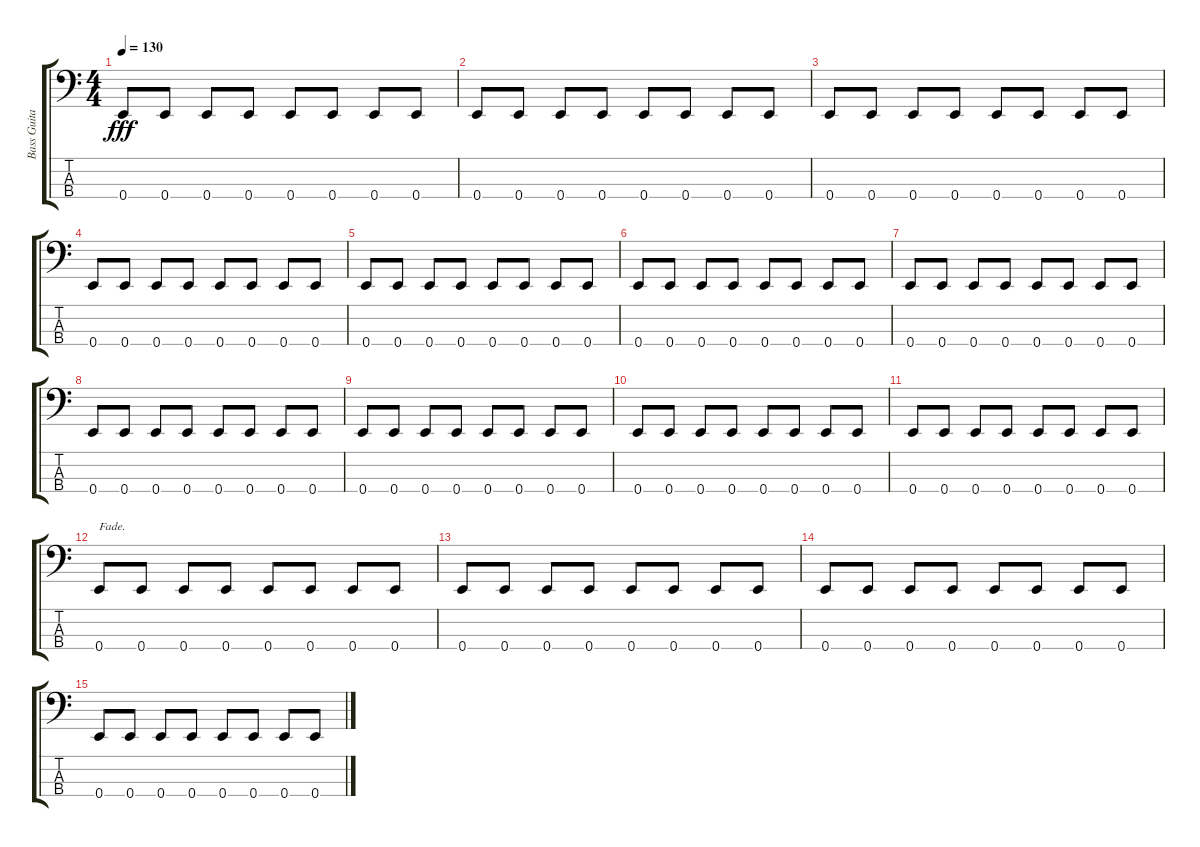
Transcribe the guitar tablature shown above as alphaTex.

\track ("Bass Guitar" "Bass Guita") {instrument slapbass1}
\staff {score tabs}
\tuning (G2 D2 A1 E1) {hide}
\ts (4 4)
\tempo 130
\clef f4
\ks c
0.4.8{dy fff} 0.4.8 0.4.8 0.4.8 0.4.8 0.4.8 0.4.8 0.4.8 |
0.4.8 0.4.8 0.4.8 0.4.8 0.4.8 0.4.8 0.4.8 0.4.8 |
0.4.8 0.4.8 0.4.8 0.4.8 0.4.8 0.4.8 0.4.8 0.4.8 |
0.4.8 0.4.8 0.4.8 0.4.8 0.4.8 0.4.8 0.4.8 0.4.8 |
0.4.8 0.4.8 0.4.8 0.4.8 0.4.8 0.4.8 0.4.8 0.4.8 |
0.4.8 0.4.8 0.4.8 0.4.8 0.4.8 0.4.8 0.4.8 0.4.8 |
0.4.8 0.4.8 0.4.8 0.4.8 0.4.8 0.4.8 0.4.8 0.4.8 |
0.4.8 0.4.8 0.4.8 0.4.8 0.4.8 0.4.8 0.4.8 0.4.8 |
0.4.8 0.4.8 0.4.8 0.4.8 0.4.8 0.4.8 0.4.8 0.4.8 |
0.4.8 0.4.8 0.4.8 0.4.8 0.4.8 0.4.8 0.4.8 0.4.8 |
0.4.8 0.4.8 0.4.8 0.4.8 0.4.8 0.4.8 0.4.8 0.4.8 |
0.4.8{txt "Fade." volume 0} 0.4.8 0.4.8 0.4.8 0.4.8 0.4.8 0.4.8 0.4.8 |
0.4.8 0.4.8 0.4.8 0.4.8 0.4.8 0.4.8 0.4.8 0.4.8 |
0.4.8 0.4.8 0.4.8 0.4.8 0.4.8 0.4.8 0.4.8 0.4.8 |
0.4.8 0.4.8 0.4.8 0.4.8 0.4.8 0.4.8 0.4.8 0.4.8
